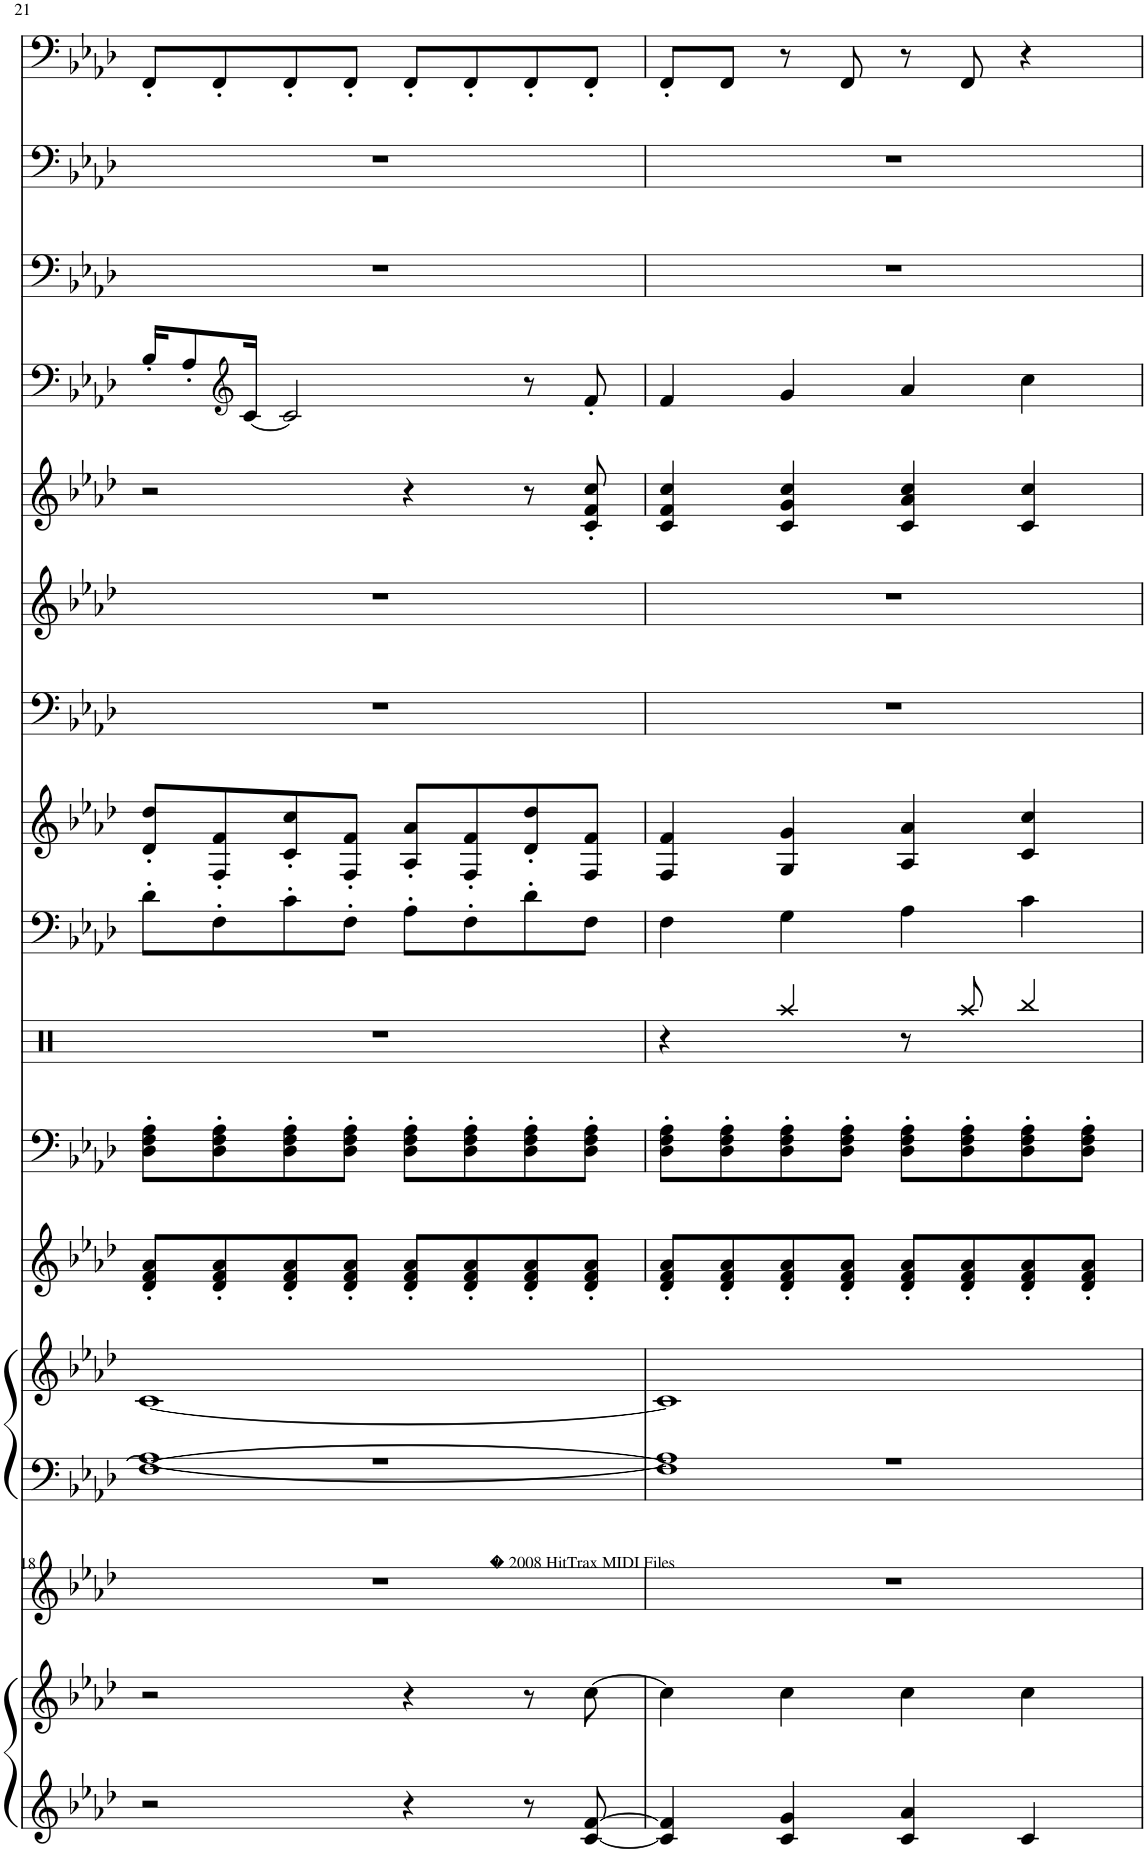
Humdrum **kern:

**kern	**kern	**kern	**kern	**kern	**kern	**kern	**kern	**kern	**kern	**kern	**kern	**kern	**kern	**kern	**kern	**kern
*part15	*part15	*part14	*part13	*part13	*part12	*part11	*part10	*part9	*part8	*part7	*part6	*part5	*part4	*part3	*part2	*part1
*staff17	*staff16	*staff15	*staff14	*staff13	*staff12	*staff11	*staff10	*staff9	*staff8	*staff7	*staff6	*staff5	*staff4	*staff3	*staff2	*staff1
*I"Grand Piano	*	*I"Rev. Cymbal	*I"Sweep Pad	*	*I"Syn.Strings 1	*I"Polysynth Pad	*I"Percussion	*I"Strings 1	*I"Strings 1	*I"Strings 2	*I"Helicopter	*I"Voice Oohs	*I"Jazz Guitar	*I"Saw Wave	*I"Acoustic Bass	*I"Synth Bass 1, � MMP Sequencing
*I'Pno	*	*	*	*	*I'Str	*	*I'Perc	*I'Str	*I'Str	*I'Str	*	*I'V	*	*	*I'Ac b	*
!!LO:PB:g=z
*clefG2	*clefG2	*clefG2	*clefF4	*clefG2	*clefG2	*clefF4	*clefX	*clefF4	*clefG2	*clefF4	*clefG2	*clefG2	*clefF4	*clefF4	*clefF4	*clefF4
*k[b-e-a-d-]	*k[b-e-a-d-]	*k[b-e-a-d-]	*k[b-e-a-d-]	*k[b-e-a-d-]	*k[b-e-a-d-]	*k[b-e-a-d-]	*k[]	*k[b-e-a-d-]	*k[b-e-a-d-]	*k[b-e-a-d-]	*k[b-e-a-d-]	*k[b-e-a-d-]	*k[b-e-a-d-]	*k[b-e-a-d-]	*k[b-e-a-d-]	*k[b-e-a-d-]
*M4/4	*M4/4	*M4/4	*M4/4	*M4/4	*M4/4	*M4/4	*M4/4	*M4/4	*M4/4	*M4/4	*M4/4	*M4/4	*M4/4	*M4/4	*M4/4	*M4/4
=21	=21	=21	=21	=21	=21	=21	=21	=21	=21	=21	=21	=21	=21	=21	=21	=21
*	*	*	*^	*	*	*	*	*	*	*	*	*	*	*	*	*
*	*	*	*	*^	*	*	*	*	*	*	*	*	*	*	*	*	*
2r	2r	1r	1r	[1A-	1F_	[1c	8d-/' 8f/' 8a-/'L	8D-\' 8F\' 8A-\'L	1r	8d-'\L	8d-/' 8dd-/'L	1r	1r	2r	16B-'/KL	1r	1r	8FF'/L
.	.	.	.	.	.	.	.	.	.	.	.	.	.	.	8A-'/	.	.	.
.	.	.	.	.	.	.	8d-/' 8f/' 8a-/'	8D-\' 8F\' 8A-\'	.	8F'\	8F/' 8f/'	.	.	.	.	.	.	8FF'/
*	*	*	*	*	*	*	*	*	*	*	*	*	*	*	*clefG2	*	*	*
.	.	.	.	.	.	.	.	.	.	.	.	.	.	.	[16c/Jk	.	.	.
.	.	.	.	.	.	.	8d-/' 8f/' 8a-/'	8D-\' 8F\' 8A-\'	.	8c'\	8c/' 8cc/'	.	.	.	2c/]	.	.	8FF'/
.	.	.	.	.	.	.	8d-/' 8f/' 8a-/'J	8D-\' 8F\' 8A-\'J	.	8F'\J	8F/' 8f/'J	.	.	.	.	.	.	8FF'/J
4r	4r	.	.	.	.	.	8d-/' 8f/' 8a-/'L	8D-\' 8F\' 8A-\'L	.	8A-'\L	8A-/' 8a-/'L	.	.	4r	.	.	.	8FF'/L
.	.	.	.	.	.	.	8d-/' 8f/' 8a-/'	8D-\' 8F\' 8A-\'	.	8F'\	8F/' 8f/'	.	.	.	.	.	.	8FF'/
8r	8r	.	.	.	.	.	8d-/' 8f/' 8a-/'	8D-\' 8F\' 8A-\'	.	8d-'\	8d-/' 8dd-/'	.	.	8r	8r	.	.	8FF'/
[8c/ [8f/	[8cc\	.	.	.	.	.	8d-/' 8f/' 8a-/'J	8D-\' 8F\' 8A-\'J	.	8F\J	8F/ 8f/J	.	.	8c/' 8f/' 8cc/'	8f'/	.	.	8FF'/J
=22	=22	=22	=22	=22	=22	=22	=22	=22	=22	=22	=22	=22	=22	=22	=22	=22	=22	=22
4c/] 4f/]	4cc\]	1r	1r	1A-]	1F]	1c]	8d-/' 8f/' 8a-/'L	8D-\' 8F\' 8A-\'L	4r	4F\	4F/ 4f/	1r	1r	4c/ 4f/ 4cc/	4f/	1r	1r	8FF'/L
.	.	.	.	.	.	.	8d-/' 8f/' 8a-/'	8D-\' 8F\' 8A-\'	.	.	.	.	.	.	.	.	.	8FF/J
4c/ 4g/	4cc\	.	.	.	.	.	8d-/' 8f/' 8a-/'	8D-\' 8F\' 8A-\'	4Raa/	4G\	4G/ 4g/	.	.	4c/ 4g/ 4cc/	4g/	.	.	8r
.	.	.	.	.	.	.	8d-/' 8f/' 8a-/'J	8D-\' 8F\' 8A-\'J	.	.	.	.	.	.	.	.	.	8FF/
4c/ 4a-/	4cc\	.	.	.	.	.	8d-/' 8f/' 8a-/'L	8D-\' 8F\' 8A-\'L	8r	4A-\	4A-/ 4a-/	.	.	4c/ 4a-/ 4cc/	4a-/	.	.	8r
.	.	.	.	.	.	.	8d-/' 8f/' 8a-/'	8D-\' 8F\' 8A-\'	8Raa/	.	.	.	.	.	.	.	.	8FF/
4c/	4cc\	.	.	.	.	.	8d-/' 8f/' 8a-/'	8D-\' 8F\' 8A-\'	4Rbb/	4c\	4c/ 4cc/	.	.	4c/ 4cc/	4cc\	.	.	4r
.	.	.	.	.	.	.	8d-/' 8f/' 8a-/'J	8D-\' 8F\' 8A-\'J	.	.	.	.	.	.	.	.	.	.
*	*	*	*v	*v	*v	*	*	*	*	*	*	*	*	*	*	*	*	*
=	=	=	=	=	=	=	=	=	=	=	=	=	=	=	=	=
*-	*-	*-	*-	*-	*-	*-	*-	*-	*-	*-	*-	*-	*-	*-	*-	*-
